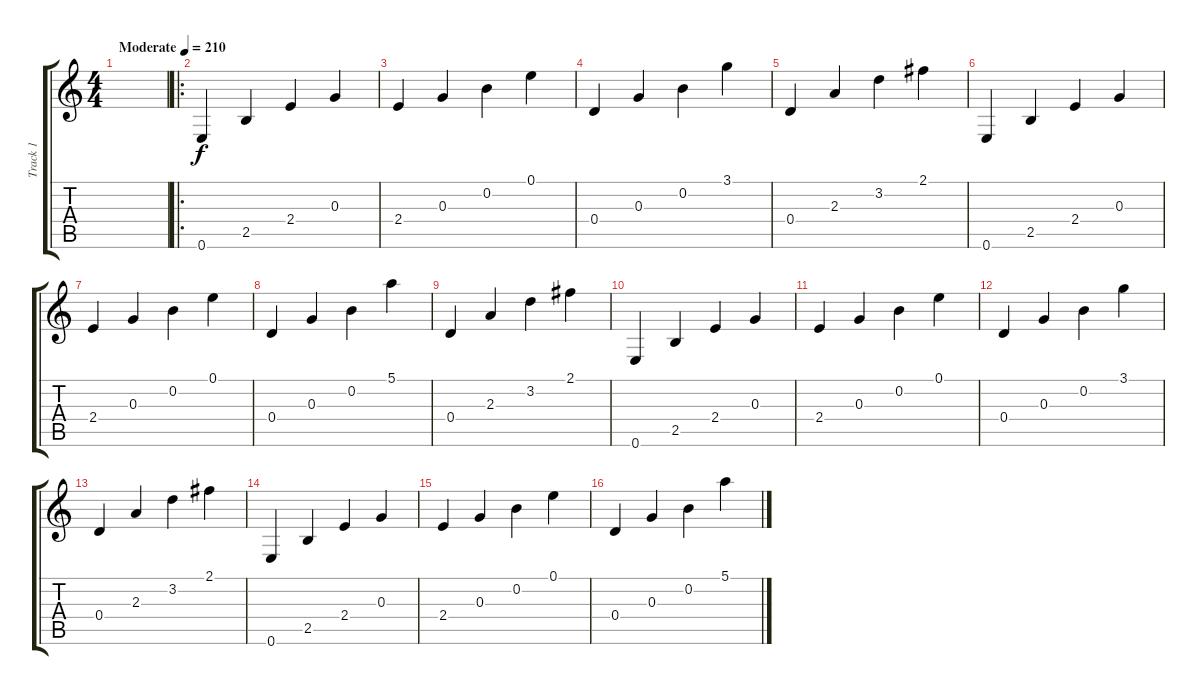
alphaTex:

\track ("Track 1" "Track 1") {instrument overdrivenguitar}
\staff {score tabs}
\tuning (E4 B3 G3 D3 A2 E2) {hide}
\ts (4 4)
\tempo (210 "Moderate")
\clef g2
\ks c
|
\ro
0.6.4 2.5.4 2.4.4 0.3.4 |
2.4.4 0.3.4 0.2.4 0.1.4 |
0.4.4 0.3.4 0.2.4 3.1.4 |
0.4.4 2.3.4 3.2.4 2.1.4 |
0.6.4 2.5.4 2.4.4 0.3.4 |
2.4.4 0.3.4 0.2.4 0.1.4 |
0.4.4 0.3.4 0.2.4 5.1.4 |
0.4.4 2.3.4 3.2.4 2.1.4 |
0.6.4 2.5.4 2.4.4 0.3.4 |
2.4.4 0.3.4 0.2.4 0.1.4 |
0.4.4 0.3.4 0.2.4 3.1.4 |
0.4.4 2.3.4 3.2.4 2.1.4 |
0.6.4 2.5.4 2.4.4 0.3.4 |
2.4.4 0.3.4 0.2.4 0.1.4 |
0.4.4 0.3.4 0.2.4 5.1.4
